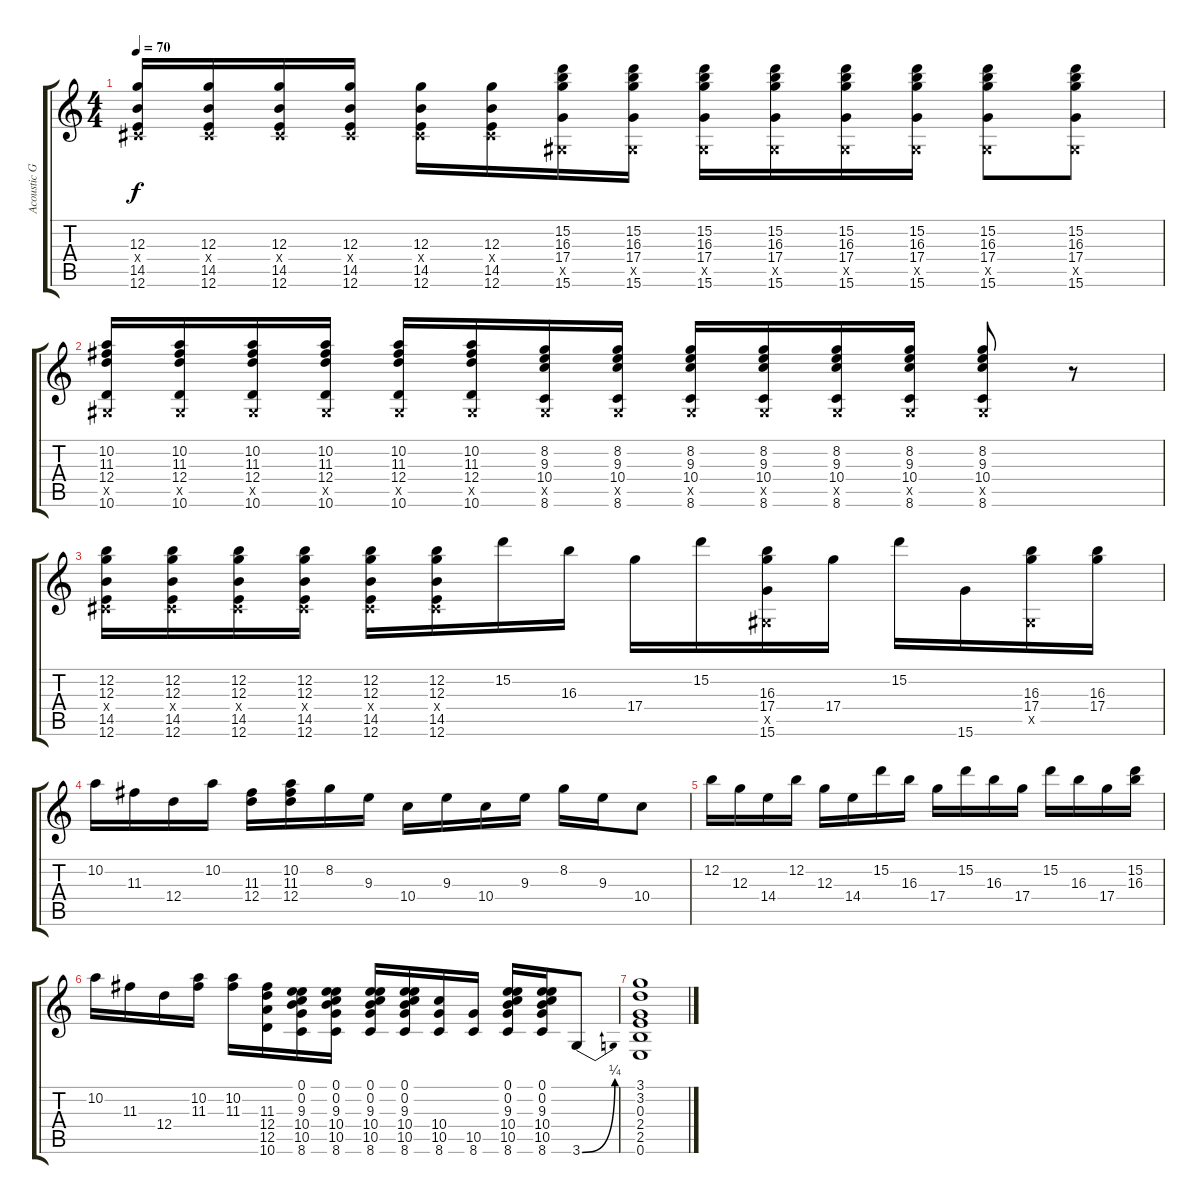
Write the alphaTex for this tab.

\track ("Acoustic Guitar" "Acoustic G") {instrument acousticguitarsteel}
\staff {score tabs}
\tuning (E4 B3 G3 D3 A2 E2) {hide}
\ts (4 4)
\tempo 70
\clef g2
\ks c
(12.3 -1.4{x} 14.5 12.6).16{dy f} (12.3 -1.4{x} 14.5 12.6).16 (12.3 -1.4{x} 14.5 12.6).16 (12.3 -1.4{x} 14.5 12.6).16 (12.3 -1.4{x} 14.5 12.6).16 (12.3 -1.4{x} 14.5 12.6).16 (15.2 16.3 17.4 -1.5{x} 15.6).16 (15.2 16.3 17.4 -1.5{x} 15.6).16 (15.2 16.3 17.4 -1.5{x} 15.6).16 (15.2 16.3 17.4 -1.5{x} 15.6).16 (15.2 16.3 17.4 -1.5{x} 15.6).16 (15.2 16.3 17.4 -1.5{x} 15.6).16 (15.2 16.3 17.4 -1.5{x} 15.6).8 (15.2 16.3 17.4 -1.5{x} 15.6).8 |
(10.2 11.3 12.4 -1.5{x} 10.6).16 (10.2 11.3 12.4 -1.5{x} 10.6).16 (10.2 11.3 12.4 -1.5{x} 10.6).16 (10.2 11.3 12.4 -1.5{x} 10.6).16 (10.2 11.3 12.4 -1.5{x} 10.6).16 (10.2 11.3 12.4 -1.5{x} 10.6).16 (8.2 9.3 10.4 -1.5{x} 8.6).16 (8.2 9.3 10.4 -1.5{x} 8.6).16 (8.2 9.3 10.4 -1.5{x} 8.6).16 (8.2 9.3 10.4 -1.5{x} 8.6).16 (8.2 9.3 10.4 -1.5{x} 8.6).16 (8.2 9.3 10.4 -1.5{x} 8.6).16 (8.2 9.3 10.4 -1.5{x} 8.6).8 r.8 |
(12.2 12.3 -1.4{x} 14.5 12.6).16 (12.2 12.3 -1.4{x} 14.5 12.6).16 (12.2 12.3 -1.4{x} 14.5 12.6).16 (12.2 12.3 -1.4{x} 14.5 12.6).16 (12.2 12.3 -1.4{x} 14.5 12.6).16 (12.2 12.3 -1.4{x} 14.5 12.6).16 15.2.16 16.3.16 17.4.16 15.2.16 (16.3 17.4 -1.5{x} 15.6).16 17.4.16 15.2.16 15.6.16 (16.3 17.4 -1.5{x}).16 (16.3 17.4).16 |
10.2.16 11.3.16 12.4.16 10.2.16 (11.3 12.4).16 (10.2 11.3 12.4).16 8.2.16 9.3.16 10.4.16 9.3.16 10.4.16 9.3.16 8.2.16 9.3.16 10.4.8 |
12.2.16 12.3.16 14.4.16 12.2.16 12.3.16 14.4.16 15.2.16 16.3.16 17.4.16 15.2.16 16.3.16 17.4.16 15.2.16 16.3.16 17.4.16 (15.2 16.3).16 |
10.2.16 11.3.16 12.4.16 (10.2 11.3).16 (10.2 11.3).16 (11.3 12.4 12.5 10.6).16 (0.1 0.2 9.3 10.4 10.5 8.6).16 (0.1 0.2 9.3 10.4 10.5 8.6).16 (0.1 0.2 9.3 10.4 10.5 8.6).16 (0.1 0.2 9.3 10.4 10.5 8.6).16 (10.4 10.5 8.6).16 (10.5 8.6).16 (0.1 0.2 9.3 10.4 10.5 8.6).16 (0.1 0.2 9.3 10.4 10.5 8.6).16 3.6{be (bend 0 0 60 1)}.8 |
(3.1 3.2 0.3 2.4 2.5 0.6).1
